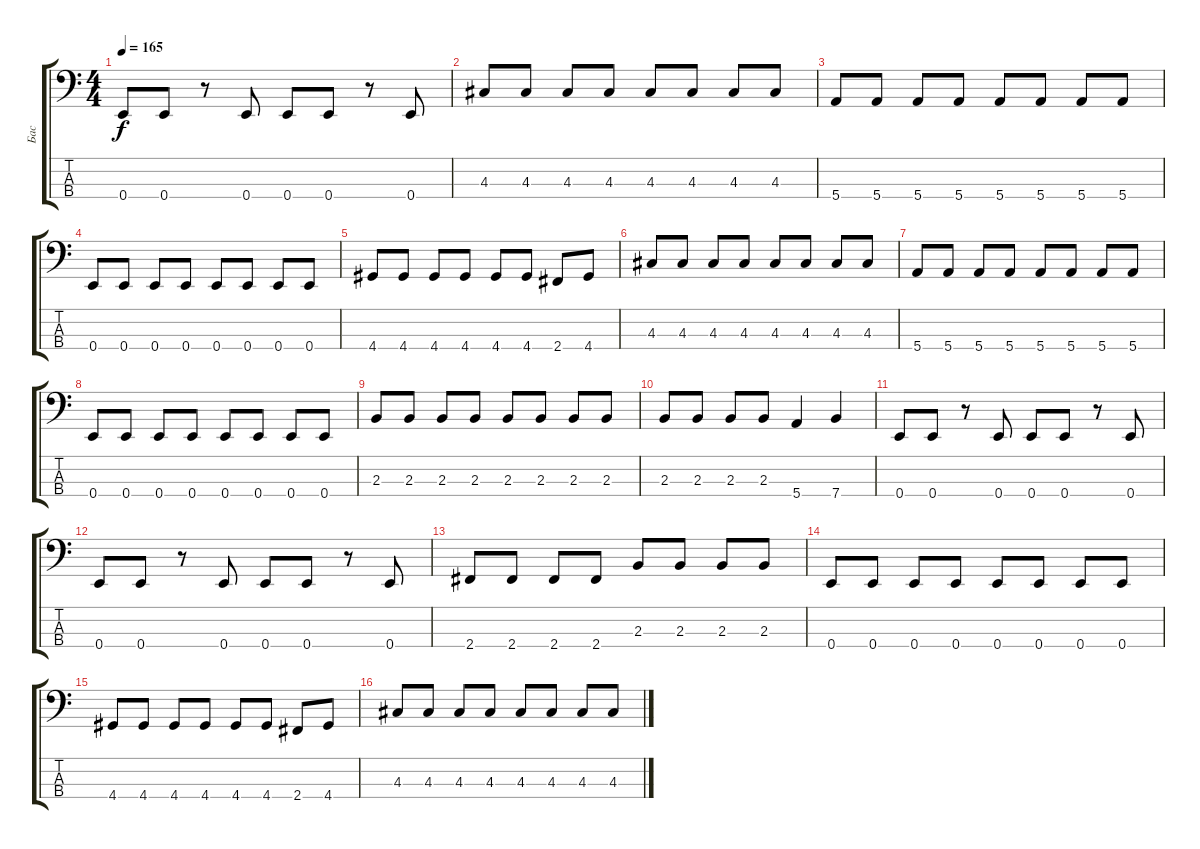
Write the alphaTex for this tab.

\track ("Бас" "Бас") {instrument electricbasspick}
\staff {score tabs}
\tuning (G2 D2 A1 E1) {hide}
\ts (4 4)
\tempo 165
\clef f4
\ks c
0.4.8{dy f} 0.4.8 r.8 0.4.8 0.4.8 0.4.8 r.8 0.4.8 |
4.3.8 4.3.8 4.3.8 4.3.8 4.3.8 4.3.8 4.3.8 4.3.8 |
5.4.8 5.4.8 5.4.8 5.4.8 5.4.8 5.4.8 5.4.8 5.4.8 |
0.4.8 0.4.8 0.4.8 0.4.8 0.4.8 0.4.8 0.4.8 0.4.8 |
4.4.8 4.4.8 4.4.8 4.4.8 4.4.8 4.4.8 2.4.8 4.4.8 |
4.3.8 4.3.8 4.3.8 4.3.8 4.3.8 4.3.8 4.3.8 4.3.8 |
5.4.8 5.4.8 5.4.8 5.4.8 5.4.8 5.4.8 5.4.8 5.4.8 |
0.4.8 0.4.8 0.4.8 0.4.8 0.4.8 0.4.8 0.4.8 0.4.8 |
2.3.8 2.3.8 2.3.8 2.3.8 2.3.8 2.3.8 2.3.8 2.3.8 |
2.3.8 2.3.8 2.3.8 2.3.8 5.4.4 7.4.4 |
0.4.8 0.4.8 r.8 0.4.8 0.4.8 0.4.8 r.8 0.4.8 |
0.4.8 0.4.8 r.8 0.4.8 0.4.8 0.4.8 r.8 0.4.8 |
2.4.8 2.4.8 2.4.8 2.4.8 2.3.8 2.3.8 2.3.8 2.3.8 |
0.4.8 0.4.8 0.4.8 0.4.8 0.4.8 0.4.8 0.4.8 0.4.8 |
4.4.8 4.4.8 4.4.8 4.4.8 4.4.8 4.4.8 2.4.8 4.4.8 |
4.3.8 4.3.8 4.3.8 4.3.8 4.3.8 4.3.8 4.3.8 4.3.8
